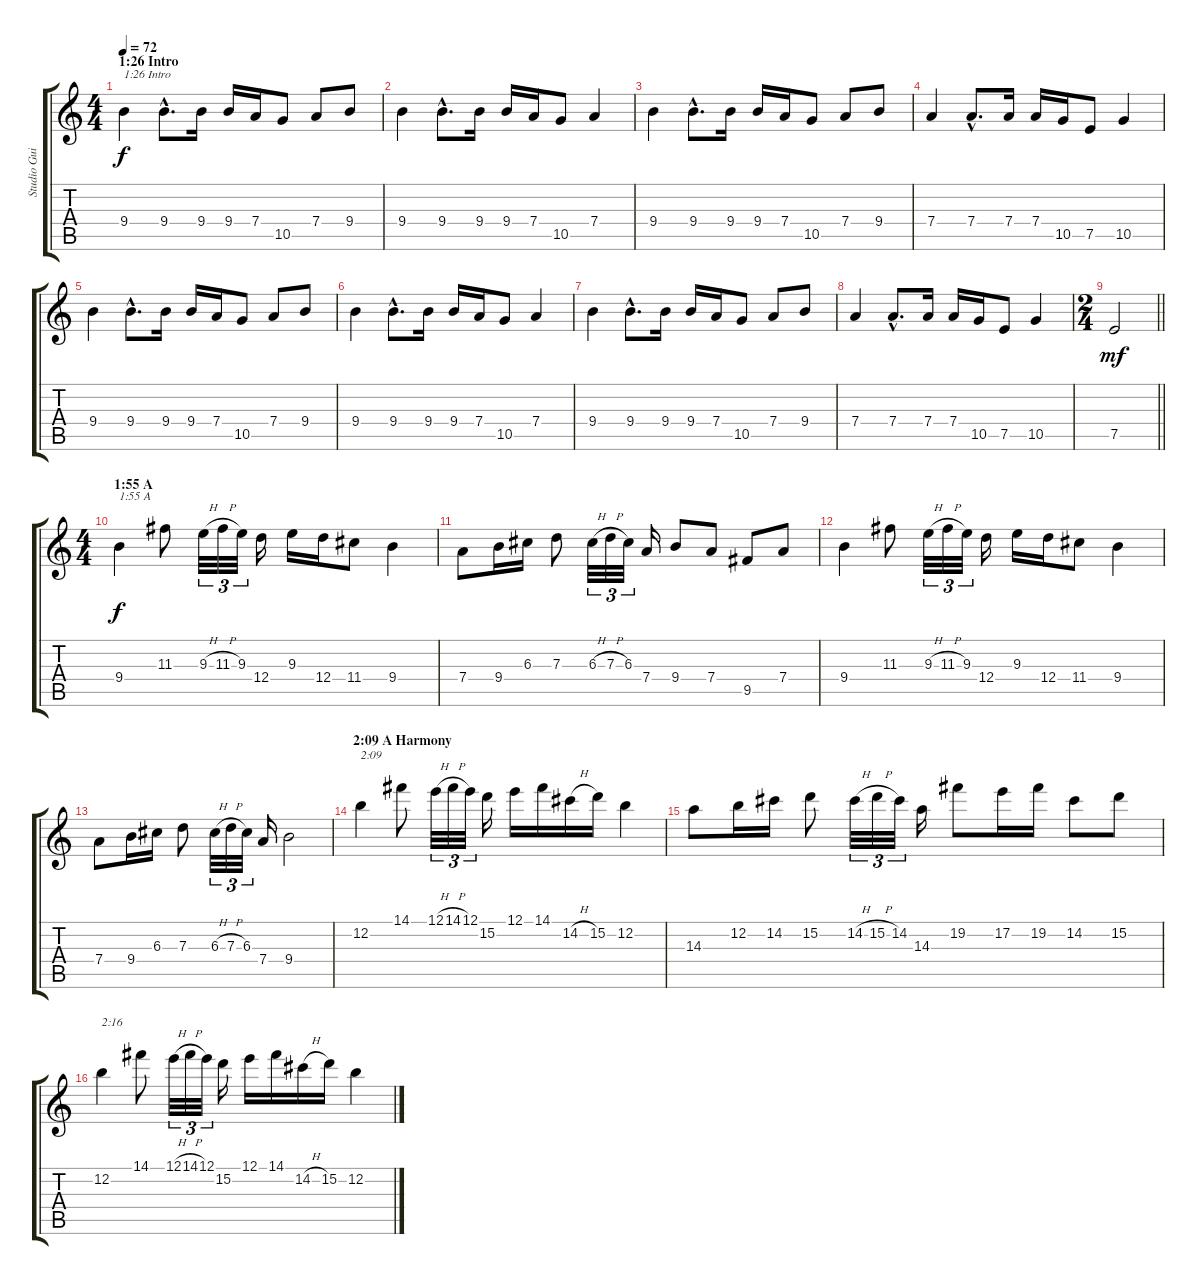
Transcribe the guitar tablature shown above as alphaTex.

\track ("Studio Guitar" "Studio Gui") {instrument overdrivenguitar}
\staff {score tabs}
\tuning (E4 B3 G3 D3 A2 E2) {hide}
\ts (4 4)
\section ("" "1:26 Intro")
\tempo 72
\clef g2
\ks c
9.4.4{txt "1:26 Intro" dy f instrument overdrivenguitar} 9.4{hac}.8{d} 9.4.16 9.4.16 7.4.16 10.5.8 7.4.8 9.4.8 |
9.4.4 9.4{hac}.8{d} 9.4.16 9.4.16 7.4.16 10.5.8 7.4.4 |
9.4.4 9.4{hac}.8{d} 9.4.16 9.4.16 7.4.16 10.5.8 7.4.8 9.4.8 |
7.4.4 7.4{hac}.8{d} 7.4.16 7.4.16 10.5.16 7.5.8 10.5.4 |
9.4.4 9.4{hac}.8{d} 9.4.16 9.4.16 7.4.16 10.5.8 7.4.8 9.4.8 |
9.4.4 9.4{hac}.8{d} 9.4.16 9.4.16 7.4.16 10.5.8 7.4.4 |
9.4.4 9.4{hac}.8{d} 9.4.16 9.4.16 7.4.16 10.5.8 7.4.8 9.4.8 |
7.4.4 7.4{hac}.8{d} 7.4.16 7.4.16 10.5.16 7.5.8 10.5.4 |
\ts (2 4)
\barLineRight lightlight
7.5.2{dy mf} |
\ts (4 4)
\section ("" "1:55 A")
9.4.4{txt "1:55 A" dy f volume 11} 11.3.8 9.3{h}.32{tu (3 2)} 11.3{h}.32{tu (3 2)} 9.3.32{tu (3 2)} 12.4.16 9.3.16 12.4.16 11.4.8 9.4.4 |
7.4.8 9.4.16 6.3.16 7.3.8 6.3{h}.32{tu (3 2)} 7.3{h}.32{tu (3 2)} 6.3.32{tu (3 2)} 7.4.16 9.4.8 7.4.8 9.5.8 7.4.8 |
9.4.4 11.3.8 9.3{h}.32{tu (3 2)} 11.3{h}.32{tu (3 2)} 9.3.32{tu (3 2)} 12.4.16 9.3.16 12.4.16 11.4.8 9.4.4 |
7.4.8 9.4.16 6.3.16 7.3.8 6.3{h}.32{tu (3 2)} 7.3{h}.32{tu (3 2)} 6.3.32{tu (3 2)} 7.4.16 9.4.2 |
\section ("" "2:09 A Harmony")
12.2.4{txt "2:09"} 14.1.8 12.1{h}.32{tu (3 2)} 14.1{h}.32{tu (3 2)} 12.1.32{tu (3 2)} 15.2.16 12.1.16 14.1.16 14.2{h}.16 15.2.16 12.2.4 |
14.3.8 12.2.16 14.2.16 15.2.8 14.2{h}.32{tu (3 2)} 15.2{h}.32{tu (3 2)} 14.2.32{tu (3 2)} 14.3.16 19.2.8 17.2.16 19.2.16 14.2.8 15.2.8 |
12.2.4{txt "2:16"} 14.1.8 12.1{h}.32{tu (3 2)} 14.1{h}.32{tu (3 2)} 12.1.32{tu (3 2)} 15.2.16 12.1.16 14.1.16 14.2{h}.16 15.2.16 12.2.4
